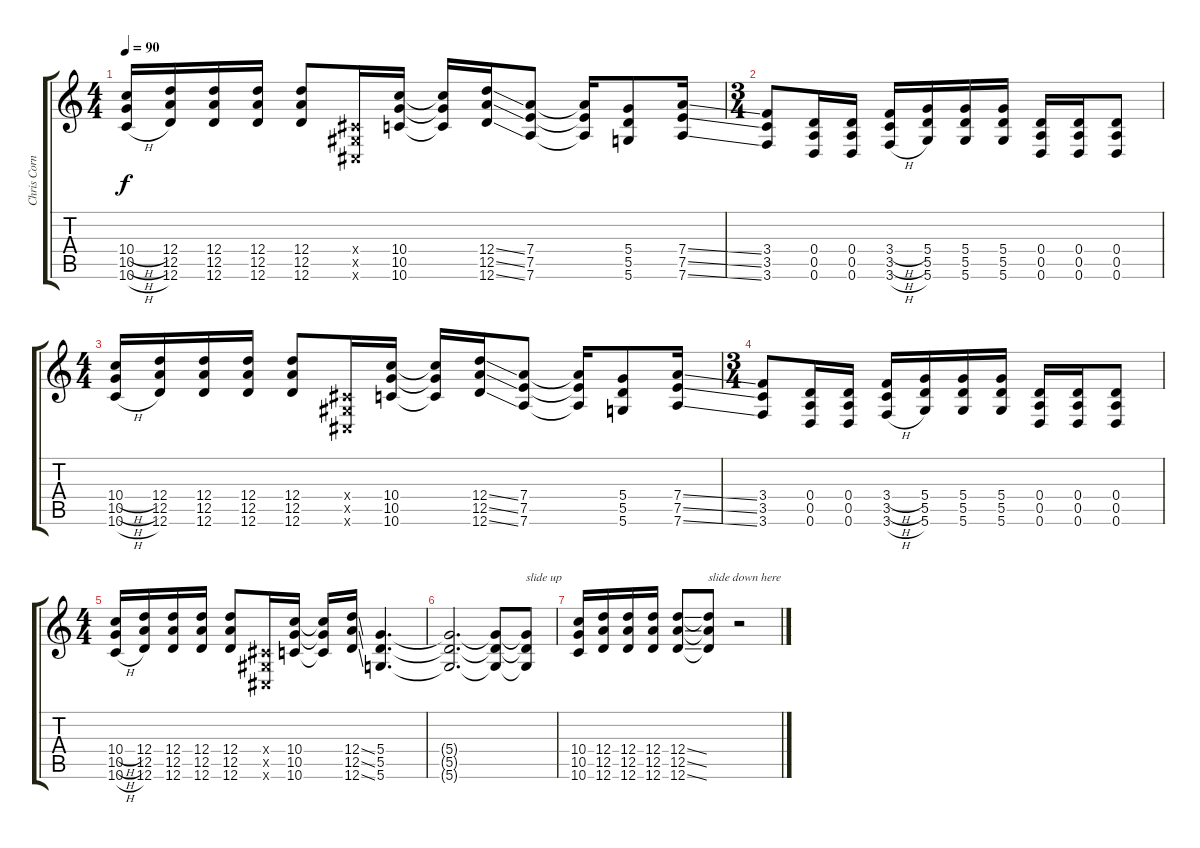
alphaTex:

\track ("Chris Cornell" "Chris Corn") {instrument acousticguitarsteel}
\staff {score tabs}
\tuning (E4 B3 G3 D3 A2 D2) {hide}
\ts (4 4)
\tempo 90
\clef g2
\ks c
(10.4{h} 10.5{h} 10.6{h}).16{dy f} (12.4 12.5 12.6).16 (12.4 12.5 12.6).16 (12.4 12.5 12.6).16 (12.4 12.5 12.6).8 (-1.4{x} -1.5{x} -1.6{x}).16 (10.4 10.5 10.6).16 (10.4{t} 10.5{t} 10.6{t}).16 (12.4{ss} 12.5{ss} 12.6{ss}).16 (7.4 7.5 7.6).8 (7.4{t} 7.5{t} 7.6{t}).16 (5.4 5.5 5.6).8 (7.4{ss} 7.5{ss} 7.6{ss}).16 |
\ts (3 4)
(3.4 3.5 3.6).8 (0.4 0.5 0.6).16 (0.4 0.5 0.6).16 (3.4{h} 3.5{h} 3.6{h}).16 (5.4 5.5 5.6).16 (5.4 5.5 5.6).16 (5.4 5.5 5.6).16 (0.4 0.5 0.6).16 (0.4 0.5 0.6).16 (0.4 0.5 0.6).8 |
\ts (4 4)
(10.4{h} 10.5{h} 10.6{h}).16 (12.4 12.5 12.6).16 (12.4 12.5 12.6).16 (12.4 12.5 12.6).16 (12.4 12.5 12.6).8 (-1.4{x} -1.5{x} -1.6{x}).16 (10.4 10.5 10.6).16 (10.4{t} 10.5{t} 10.6{t}).16 (12.4{ss} 12.5{ss} 12.6{ss}).16 (7.4 7.5 7.6).8 (7.4{t} 7.5{t} 7.6{t}).16 (5.4 5.5 5.6).8 (7.4{ss} 7.5{ss} 7.6{ss}).16 |
\ts (3 4)
(3.4 3.5 3.6).8 (0.4 0.5 0.6).16 (0.4 0.5 0.6).16 (3.4{h} 3.5{h} 3.6{h}).16 (5.4 5.5 5.6).16 (5.4 5.5 5.6).16 (5.4 5.5 5.6).16 (0.4 0.5 0.6).16 (0.4 0.5 0.6).16 (0.4 0.5 0.6).8 |
\ts (4 4)
(10.4{h} 10.5{h} 10.6{h}).16 (12.4 12.5 12.6).16 (12.4 12.5 12.6).16 (12.4 12.5 12.6).16 (12.4 12.5 12.6).8 (-1.4{x} -1.5{x} -1.6{x}).16 (10.4 10.5 10.6).16 (10.4{t} 10.5{t} 10.6{t}).16 (12.4{ss} 12.5{ss} 12.6{ss}).16 (5.4 5.5 5.6).4{d} |
(5.4{t} 5.5{t} 5.6{t}).2{d} (5.4{t} 5.5{t} 5.6{t}).8 (5.4{t} 5.5{t} 5.6{t}).8{txt "slide up"} |
(10.4 10.5 10.6).16 (12.4 12.5 12.6).16 (12.4 12.5 12.6).16 (12.4 12.5 12.6).16 (12.4{ss} 12.5{ss} 12.6{ss}).8 (12.4{t} 12.5{t} 12.6{t}).8{txt "slide down here"} r.2
